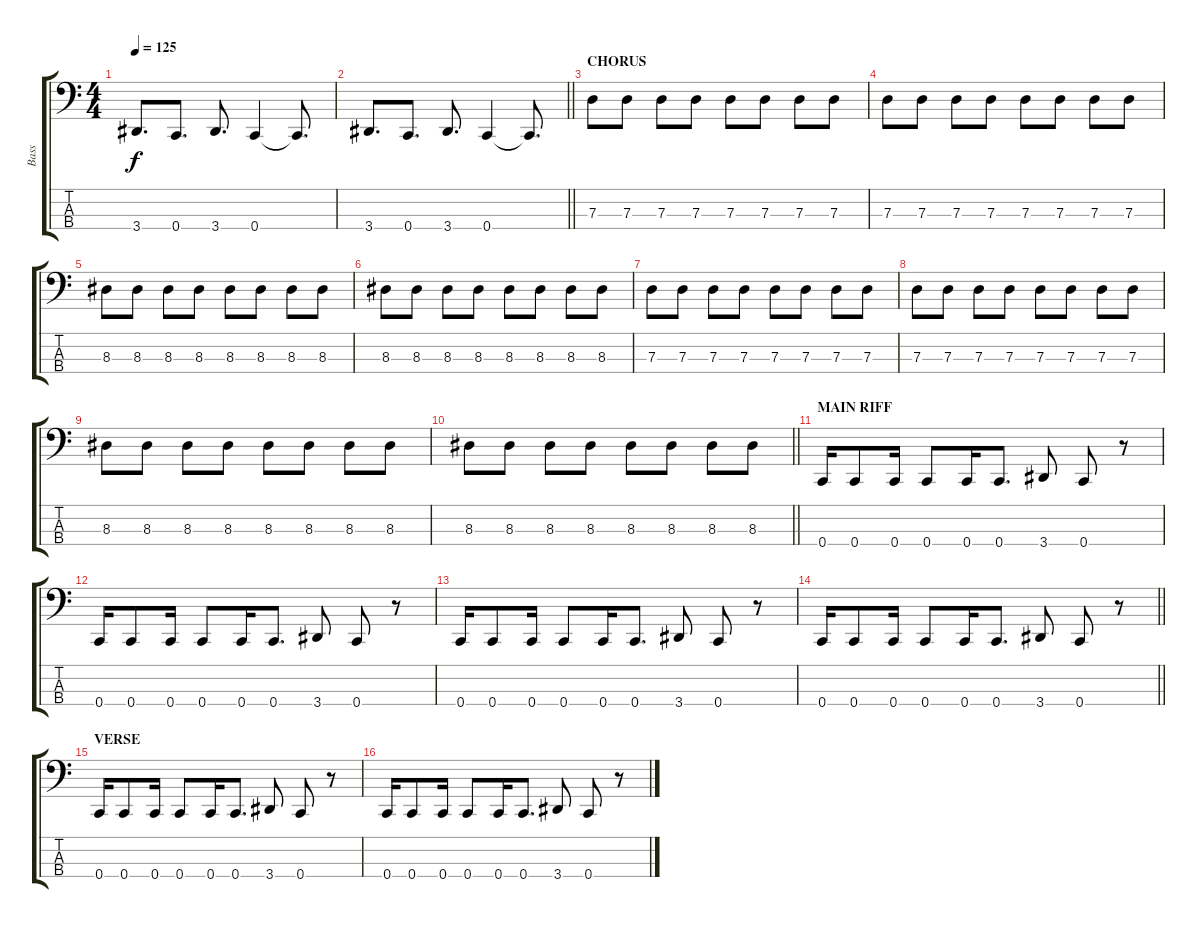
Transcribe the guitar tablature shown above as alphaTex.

\track ("Bass" "Bass") {instrument electricbassfinger}
\staff {score tabs}
\tuning (F2 C2 G1 C1) {hide}
\ts (4 4)
\tempo 125
\clef f4
\ks c
3.4.8{d dy f} 0.4.8{d} 3.4.8{d} 0.4.4 0.4{t}.8{d} |
\barLineRight lightlight
3.4.8{d} 0.4.8{d} 3.4.8{d} 0.4.4 0.4{t}.8{d} |
\section ("" "CHORUS")
7.3.8 7.3.8 7.3.8 7.3.8 7.3.8 7.3.8 7.3.8 7.3.8 |
7.3.8 7.3.8 7.3.8 7.3.8 7.3.8 7.3.8 7.3.8 7.3.8 |
8.3.8 8.3.8 8.3.8 8.3.8 8.3.8 8.3.8 8.3.8 8.3.8 |
8.3.8 8.3.8 8.3.8 8.3.8 8.3.8 8.3.8 8.3.8 8.3.8 |
7.3.8 7.3.8 7.3.8 7.3.8 7.3.8 7.3.8 7.3.8 7.3.8 |
7.3.8 7.3.8 7.3.8 7.3.8 7.3.8 7.3.8 7.3.8 7.3.8 |
8.3.8 8.3.8 8.3.8 8.3.8 8.3.8 8.3.8 8.3.8 8.3.8 |
\barLineRight lightlight
8.3.8 8.3.8 8.3.8 8.3.8 8.3.8 8.3.8 8.3.8 8.3.8 |
\section ("" "MAIN RIFF")
0.4.16 0.4.8 0.4.16 0.4.8 0.4.16 0.4.8{d} 3.4.8 0.4.8 r.8 |
0.4.16 0.4.8 0.4.16 0.4.8 0.4.16 0.4.8{d} 3.4.8 0.4.8 r.8 |
0.4.16 0.4.8 0.4.16 0.4.8 0.4.16 0.4.8{d} 3.4.8 0.4.8 r.8 |
\barLineRight lightlight
0.4.16 0.4.8 0.4.16 0.4.8 0.4.16 0.4.8{d} 3.4.8 0.4.8 r.8 |
\section ("" "VERSE")
0.4.16 0.4.8 0.4.16 0.4.8 0.4.16 0.4.8{d} 3.4.8 0.4.8 r.8 |
0.4.16 0.4.8 0.4.16 0.4.8 0.4.16 0.4.8{d} 3.4.8 0.4.8 r.8
